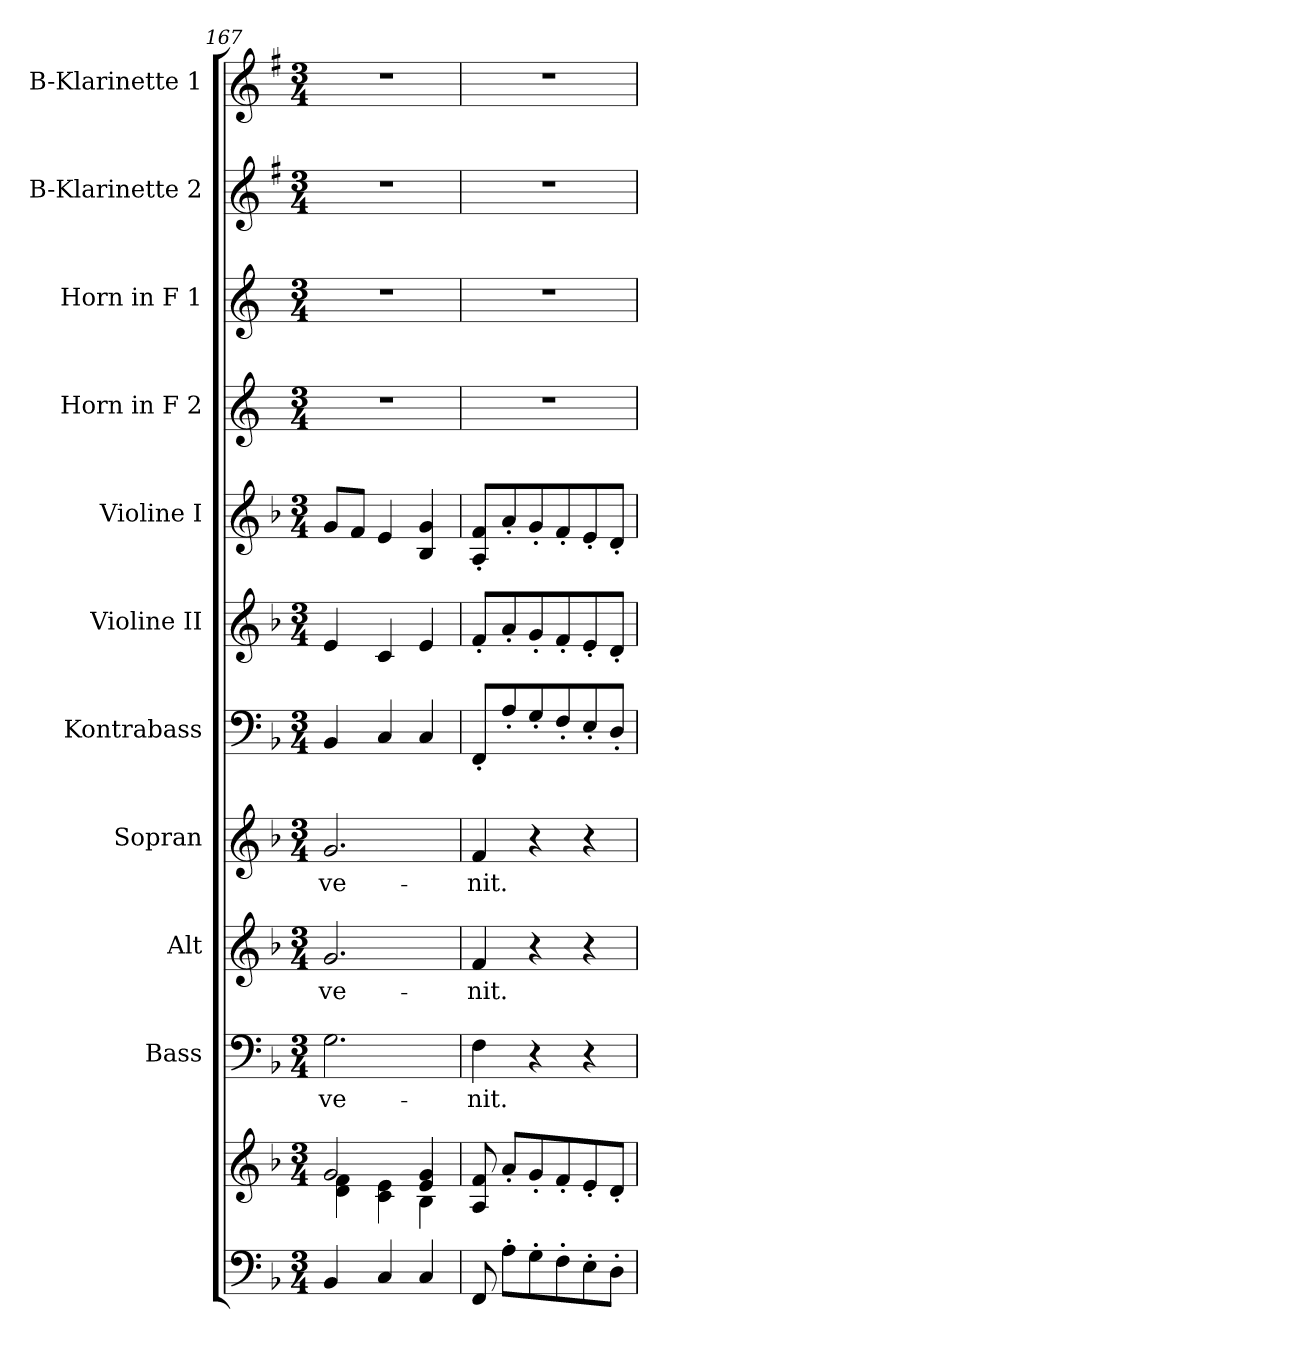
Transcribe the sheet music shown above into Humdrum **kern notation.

**kern	**kern	**kern	**text	**kern	**text	**kern	**text	**kern	**kern	**kern	**kern	**kern	**kern	**kern
*part11	*part11	*part10	*part10	*part9	*part9	*part8	*part8	*part7	*part6	*part5	*part4	*part3	*part2	*part1
*staff12	*staff11	*staff10	*staff10	*staff9	*staff9	*staff8	*staff8	*staff7	*staff6	*staff5	*staff4	*staff3	*staff2	*staff1
*	*	*I"Bass	*	*I"Alt	*	*I"Sopran	*	*I"Kontrabass	*I"Violine II	*I"Violine I	*I"Horn in F 2	*I"Horn in F 1	*I"B-Klarinette 2	*I"B-Klarinette 1
*	*	*I'B.	*	*I'A.	*	*I'S.	*	*I'Kb.	*I'Vl. II	*I'Vl. I	*	*	*I'B Kl. 2	*I'B Kl. 1
*clefF4	*clefG2	*clefF4	*	*clefG2	*	*clefG2	*	*clefF4	*clefG2	*clefG2	*clefG2	*clefG2	*clefG2	*clefG2
*	*	*	*	*	*	*	*	*ITrd7c12	*	*	*ITrd4c7	*ITrd4c7	*ITrd1c2	*ITrd1c2
*k[b-]	*k[b-]	*k[b-]	*	*k[b-]	*	*k[b-]	*	*k[b-]	*k[b-]	*k[b-]	*k[b-]	*k[b-]	*k[b-]	*k[b-]
*F:	*F:	*F:	*	*F:	*	*F:	*	*F:	*F:	*F:	*F:	*F:	*F:	*F:
*M3/4	*M3/4	*M3/4	*	*M3/4	*	*M3/4	*	*M3/4	*M3/4	*M3/4	*M3/4	*M3/4	*M3/4	*M3/4
=167	=167	=167	=167	=167	=167	=167	=167	=167	=167	=167	=167	=167	=167	=167
*	*^	*	*	*	*	*	*	*	*	*	*	*	*	*
!	!	!	!	!LO:LY:b	!	!LO:LY:b	!	!LO:LY:b	!	!	!	!	!	!	!
4BB-/	2g/	4d\ 4f\	2.G\	ve-	2.g/	ve-	2.g/	ve-	4BBB-/	4e/	8g/L	2.r	2.r	2.r	2.r
.	.	.	.	.	.	.	.	.	.	.	8f/J	.	.	.	.
4C/	.	4c\ 4e\	.	.	.	.	.	.	4CC/	4c/	4e/	.	.	.	.
4C/	4e/ 4g/	4B-\	.	.	.	.	.	.	4CC/	4e/	4B-/ 4g/	.	.	.	.
=168	=168	=168	=168	=168	=168	=168	=168	=168	=168	=168	=168	=168	=168	=168	=168
!	!	!	!	!LO:LY:b	!	!LO:LY:b	!	!LO:LY:b	!	!	!	!	!	!	!
*	*v	*v	*	*	*	*	*	*	*	*	*	*	*	*	*
8FF/	8A/ 8f/	4F\	-nit.	4f/	-nit.	4f/	-nit.	8FFF'</L	8f'</L	8A/'< 8f/'<L	2.r	2.r	2.r	2.r
8A'>\L	8a'</L	.	.	.	.	.	.	8AA'</	8a'</	8a'</	.	.	.	.
8G'>\	8g'</	4r	.	4r	.	4r	.	8GG'</	8g'</	8g'</	.	.	.	.
8F'>\	8f'</	.	.	.	.	.	.	8FF'</	8f'</	8f'</	.	.	.	.
8E'>\	8e'</	4r	.	4r	.	4r	.	8EE'</	8e'</	8e'</	.	.	.	.
8D'>\J	8d'</J	.	.	.	.	.	.	8DD'</J	8d'</J	8d'</J	.	.	.	.
=	=	=	=	=	=	=	=	=	=	=	=	=	=	=
*-	*-	*-	*-	*-	*-	*-	*-	*-	*-	*-	*-	*-	*-	*-
